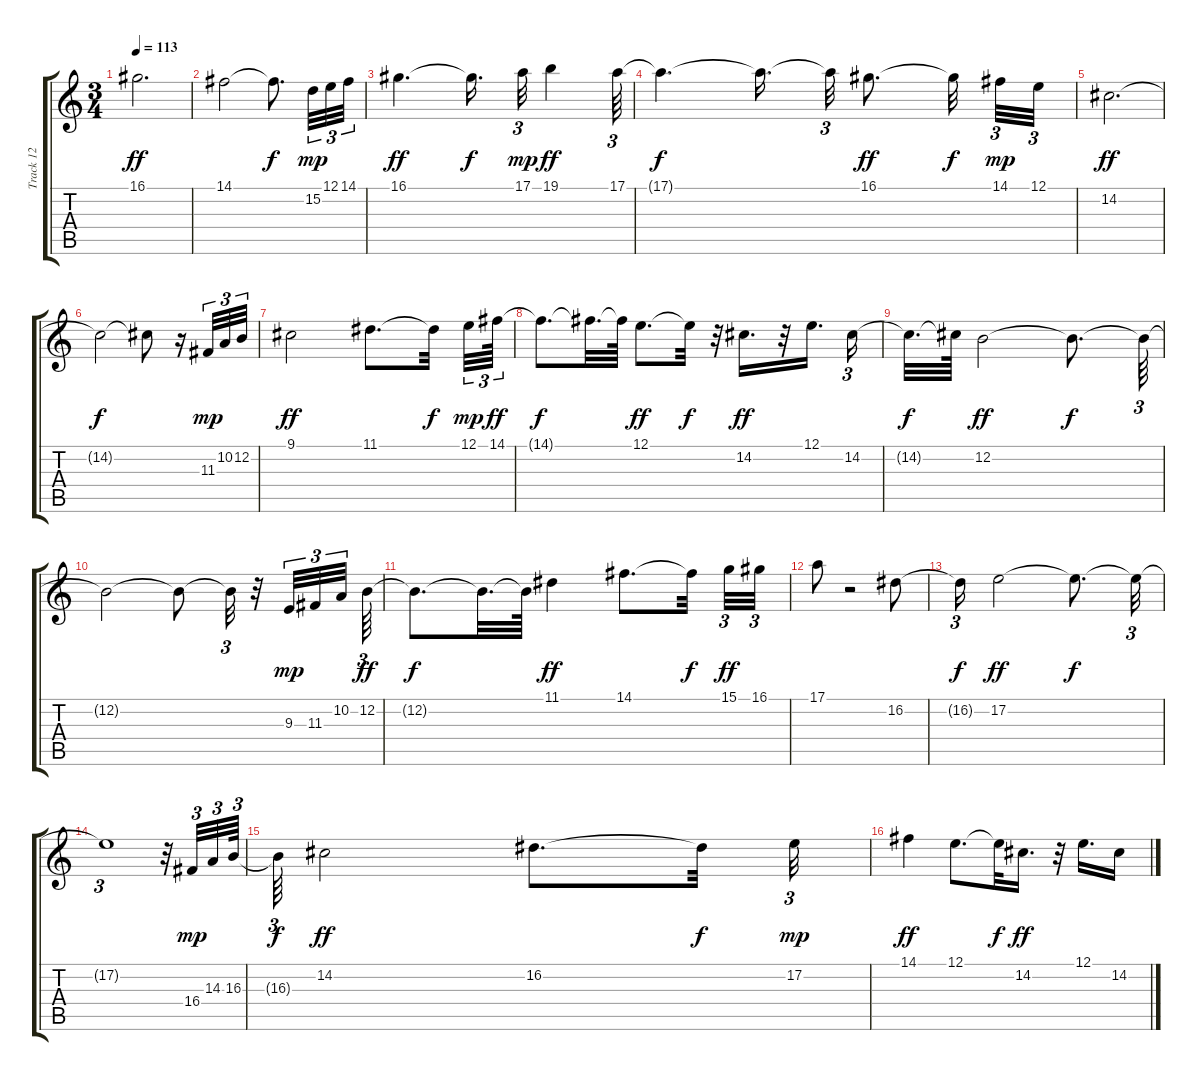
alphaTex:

\track ("Track 12" "Track 12") {instrument timpani}
\staff {score tabs}
\tuning (E4 B3 G3 D3 A2 E2) {hide}
\ts (3 4)
\tempo 113
\clef g2
\ks c
16.1.2{d dy ff} |
14.1.2 14.1{t}.8{d dy f} 15.2.32{tu (3 2) dy mp} 12.1.32{tu (3 2)} 14.1.32{tu (3 2)} |
16.1.4{d dy ff} 16.1{t}.16{d dy f} 17.1.32{tu (3 2) dy mp} 19.1.4{dy ff} 17.1.64{tu (3 2)} |
17.1{t}.4{d dy f} 17.1{t}.16{d} 17.1{t}.32{tu (3 2)} 16.1.8{d dy ff} 16.1{t}.32{dy f} 14.1.32{tu (3 2) dy mp} 12.1.32{tu (3 2)} |
14.2.2{d dy ff} |
14.2{t}.2{dy f} 14.2{t}.8 r.16 11.3.32{tu (3 2) dy mp} 10.2.32{tu (3 2)} 12.2.32{tu (3 2)} |
9.1.2{dy ff} 11.1.8{d} 11.1{t}.32{dy f} 12.1.32{tu (3 2) dy mp} 14.1.64{tu (3 2) dy ff} |
14.1{t}.8{d dy f} 14.1{t}.32{d} 14.1{t}.64 12.1.8{d dy ff} 12.1{t}.32{dy f} r.32 14.2.16{d dy ff} r.32 12.1.16{d} 14.2.16{tu (3 2)} |
14.2{t}.32{d dy f} 14.2{t}.64 12.2.2{dy ff} 12.2{t}.8{d dy f} 12.2{t}.64{tu (3 2)} |
12.2{t}.2 12.2{t}.8 12.2{t}.32{tu (3 2)} r.32 9.3.32{tu (3 2) dy mp} 11.3.32{tu (3 2)} 10.2.32{tu (3 2)} 12.2.64{tu (3 2) dy ff} |
12.2{t}.8{d dy f} 12.2{t}.32{d} 12.2{t}.64 11.1.4{dy ff} 14.1.8{d} 14.1{t}.32{dy f} 15.1.32{tu (3 2) dy ff} 16.1.32{tu (3 2)} |
17.1.8 r.2 16.2.8 |
16.2{t}.16{tu (3 2) dy f} 17.2.2{dy ff} 17.2{t}.8{d dy f} 17.2{t}.32{tu (3 2)} |
17.2{t}.1{tu (3 2)} r.32 16.4.32{tu (3 2) dy mp} 14.3.32{tu (3 2)} 16.3.64{tu (3 2)} |
16.3{t}.64{tu (3 2) dy f} 14.2.2{dy ff} 16.2.8{d} 16.2{t}.32{dy f} 17.2.32{tu (3 2) dy mp} |
14.1.4{dy ff} 12.1.8{d} 12.1{t}.32{dy f} 14.2.16{d dy ff} r.32 12.1.16{d} 14.2.16
